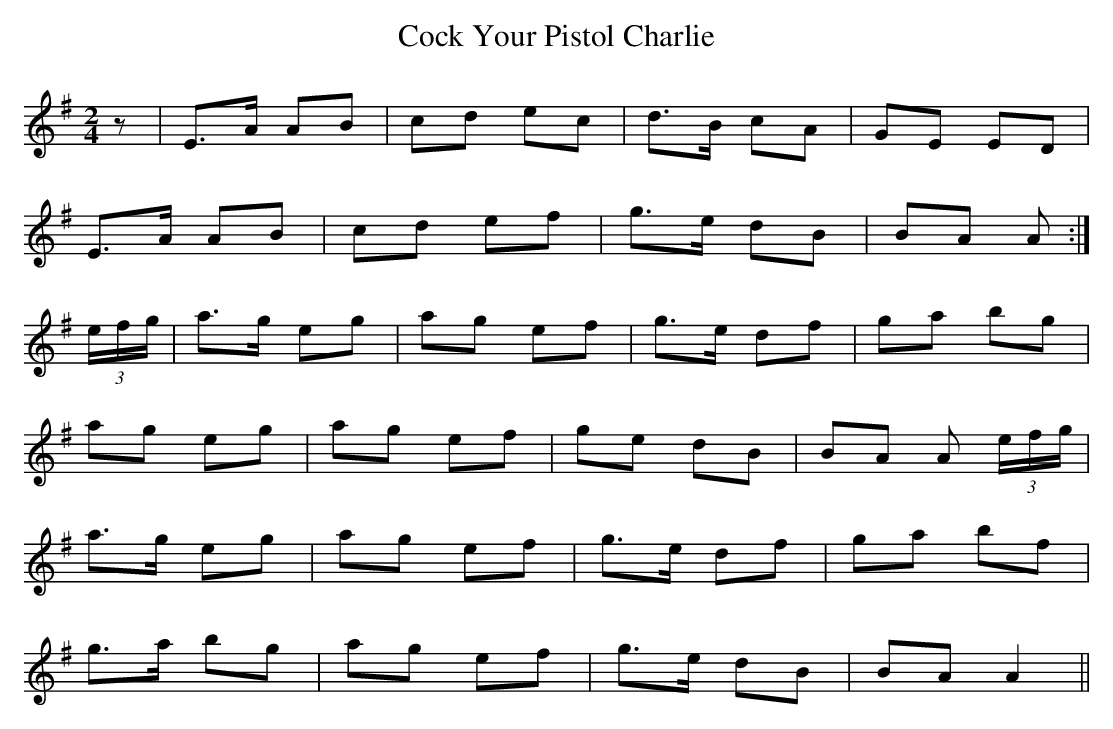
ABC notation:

X:1
T: Cock Your Pistol Charlie
L: 1/8
M: 2/4
K: Ador
z | E>A AB | cd ec | d>B cA | GE ED |
E>A AB | cd ef | g>e dB | BA A :|
(3e/f/g/ | a>g eg | ag ef | g>e df | ga bg |
ag eg | ag ef | ge dB | BA A (3e/f/g/ |
a>g eg | ag ef | g>e df | ga bf |
g>a bg | ag ef | g>e dB | BA A2 ||
